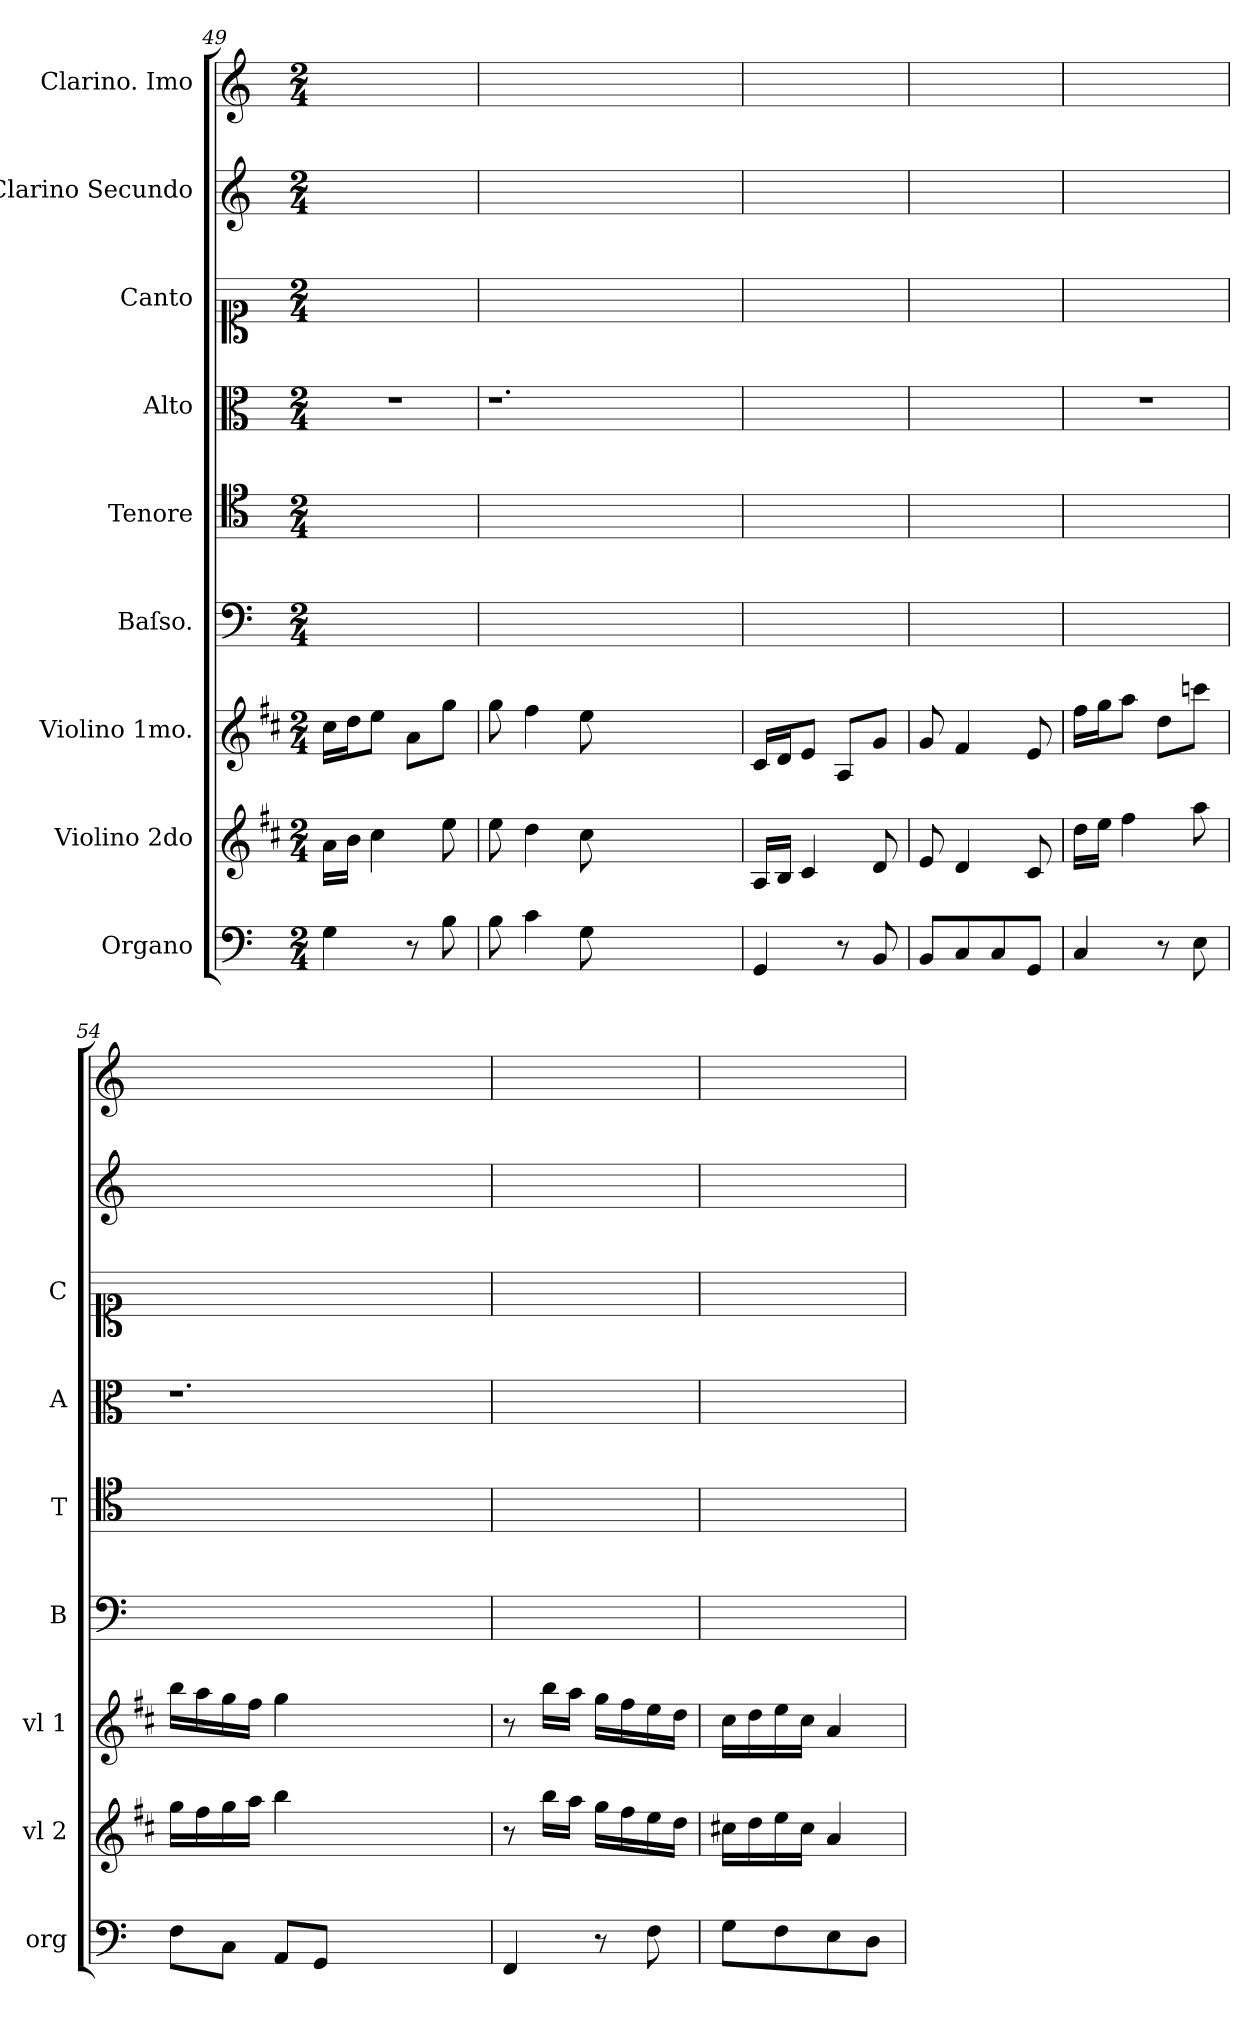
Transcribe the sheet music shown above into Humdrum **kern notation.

**kern	**kern	**kern	**dynam	**kern	**kern	**kern	**kern	**kern	**kern
*part9	*part8	*part7	*part7	*part6	*part5	*part4	*part3	*part2	*part1
*staff9	*staff8	*staff7	*staff7	*staff6	*staff5	*staff4	*staff3	*staff2	*staff1
*I"Organo	*I"Violino 2do	*I"Violino 1mo.	*	*I"Baſso.	*I"Tenore	*I"Alto	*I"Canto	*I"Clarino Secundo	*I"Clarino. Imo
*I'org	*I'vl 2	*I'vl 1	*	*I'B	*I'T	*I'A	*I'C	*	*
*clefF4	*clefG2	*clefG2	*	*clefF4	*clefC4	*clefC3	*clefC1	*clefG2	*clefG2
*	*ITrd1c2	*ITrd1c2	*	*	*	*	*	*	*
*k[]	*k[]	*k[]	*	*k[]	*k[]	*k[]	*k[]	*k[]	*k[]
*C:	*C:	*C:	*	*C:	*C:	*C:	*C:	*C:	*C:
*M2/4	*M2/4	*M2/4	*	*M2/4	*M2/4	*M2/4	*M2/4	*M2/4	*M2/4
=49	=49	=49	=49	=49	=49	=49	=49	=49	=49
4G\	16g\LL	16b\LL	.	2ryy	2ryy	2r	2ryy	2ryy	2ryy
.	16a\JJ	16cc\J	.	.	.	.	.	.	.
.	4b\	8dd\J	.	.	.	.	.	.	.
8r	.	8g\L	.	.	.	.	.	.	.
8B\	8dd\	8ff\J	.	.	.	.	.	.	.
=50	=50	=50	=50	=50	=50	=50	=50	=50	=50
8B\	8dd\	8ff\	.	2ryy	2ryy	1.r	2ryy	2ryy	2ryy
4c\	4cc\	4ee\	.	.	.	.	.	.	.
8G\	8b\	8dd\	.	.	.	.	.	.	.
1ryy	1ryy	1ryy	.	1ryy	1ryy	.	1ryy	1ryy	1ryy
=51	=51	=51	=51	=51	=51	=51	=51	=51	=51
!	!	!	!LO:DY:a	!	!	!	!	!	!
4GG/	16G/LL	16B/LL	Pia	2ryy	2ryy	2ryy	2ryy	2ryy	2ryy
.	16A/JJ	16c/J	.	.	.	.	.	.	.
.	4B/	8d/J	.	.	.	.	.	.	.
8r	.	8G/L	.	.	.	.	.	.	.
8BB/	8c/	8f/J	.	.	.	.	.	.	.
=52	=52	=52	=52	=52	=52	=52	=52	=52	=52
8BB/L	8d/	8f/	.	2ryy	2ryy	2ryy	2ryy	2ryy	2ryy
8C/	4c/	4e/	.	.	.	.	.	.	.
8C/	.	.	.	.	.	.	.	.	.
8GG/J	8B/	8d/	.	.	.	.	.	.	.
=53	=53	=53	=53	=53	=53	=53	=53	=53	=53
4C/	16cc\LL	16ee\LL	.	2ryy	2ryy	2r	2ryy	2ryy	2ryy
.	16dd\JJ	16ff\J	.	.	.	.	.	.	.
.	4ee\	8gg\J	.	.	.	.	.	.	.
8r	.	8cc\L	.	.	.	.	.	.	.
8E\	8gg\	8bb-X\J	.	.	.	.	.	.	.
=54	=54	=54	=54	=54	=54	=54	=54	=54	=54
8F\L	16ff\LL	16aa\LL	.	2ryy	2ryy	1.r	2ryy	2ryy	2ryy
.	16ee\	16gg\	.	.	.	.	.	.	.
8C\J	16ff\	16ff\	.	.	.	.	.	.	.
.	16gg\JJ	16ee\JJ	.	.	.	.	.	.	.
8AA/L	4aa\	4ff\	.	.	.	.	.	.	.
8GG/J	.	.	.	.	.	.	.	.	.
1ryy	1ryy	1ryy	.	1ryy	1ryy	.	1ryy	1ryy	1ryy
=55	=55	=55	=55	=55	=55	=55	=55	=55	=55
4FF/	8r	8r	.	2ryy	2ryy	2ryy	2ryy	2ryy	2ryy
.	16aa\LL	16aa\LL	.	.	.	.	.	.	.
.	16gg\JJ	16gg\JJ	.	.	.	.	.	.	.
8r	16ff\LL	16ff\LL	.	.	.	.	.	.	.
.	16ee\	16ee\	.	.	.	.	.	.	.
8F\	16dd\	16dd\	.	.	.	.	.	.	.
.	16cc\JJ	16cc\JJ	.	.	.	.	.	.	.
=56	=56	=56	=56	=56	=56	=56	=56	=56	=56
8G\L	16bn\LL	16b\LL	.	2ryy	2ryy	2ryy	2ryy	2ryy	2ryy
.	16cc\	16cc\	.	.	.	.	.	.	.
8F\	16dd\	16dd\	.	.	.	.	.	.	.
.	16b\JJ	16b\JJ	.	.	.	.	.	.	.
8E\	4g/	4g/	.	.	.	.	.	.	.
8D\J	.	.	.	.	.	.	.	.	.
=	=	=	=	=	=	=	=	=	=
*-	*-	*-	*-	*-	*-	*-	*-	*-	*-
